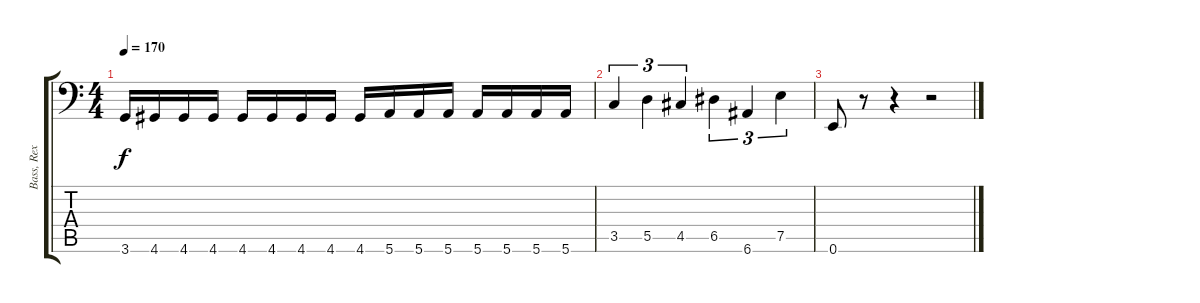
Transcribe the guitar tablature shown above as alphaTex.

\track ("Bass, Rex" "Bass, Rex") {instrument electricbasspick}
\staff {score tabs}
\tuning (E3 B2 G2 D2 A1 E1) {hide}
\ts (4 4)
\tempo 170
\clef f4
\ks c
3.6.16{dy f} 4.6.16 4.6.16 4.6.16 4.6.16 4.6.16 4.6.16 4.6.16 4.6.16 5.6.16 5.6.16 5.6.16 5.6.16 5.6.16 5.6.16 5.6.16 |
3.5.4{tu (3 2)} 5.5.4{tu (3 2)} 4.5.4{tu (3 2)} 6.5.4{tu (3 2)} 6.6.4{tu (3 2)} 7.5.4{tu (3 2)} |
0.6.8 r.8 r.4 r.2
